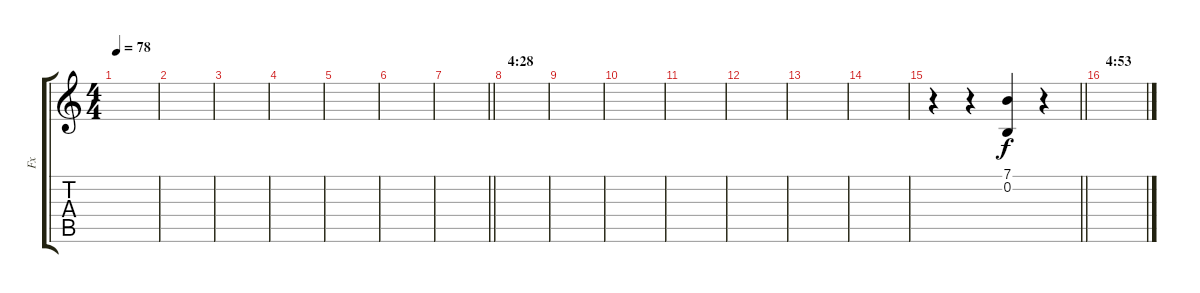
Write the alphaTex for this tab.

\track ("Fx" "Fx") {instrument reversecymbal}
\staff {score tabs}
\tuning (E4 B3 G3 D3 A2 E2) {hide}
\ts (4 4)
\tempo 78
\clef g2
\ks c
|
|
|
|
|
|
\barLineRight lightlight
|
\section ("" "4:28")
|
|
|
|
|
|
|
\barLineRight lightlight
r.4 r.4 (7.1 0.2).4 r.4 |
\section ("" "4:53")
